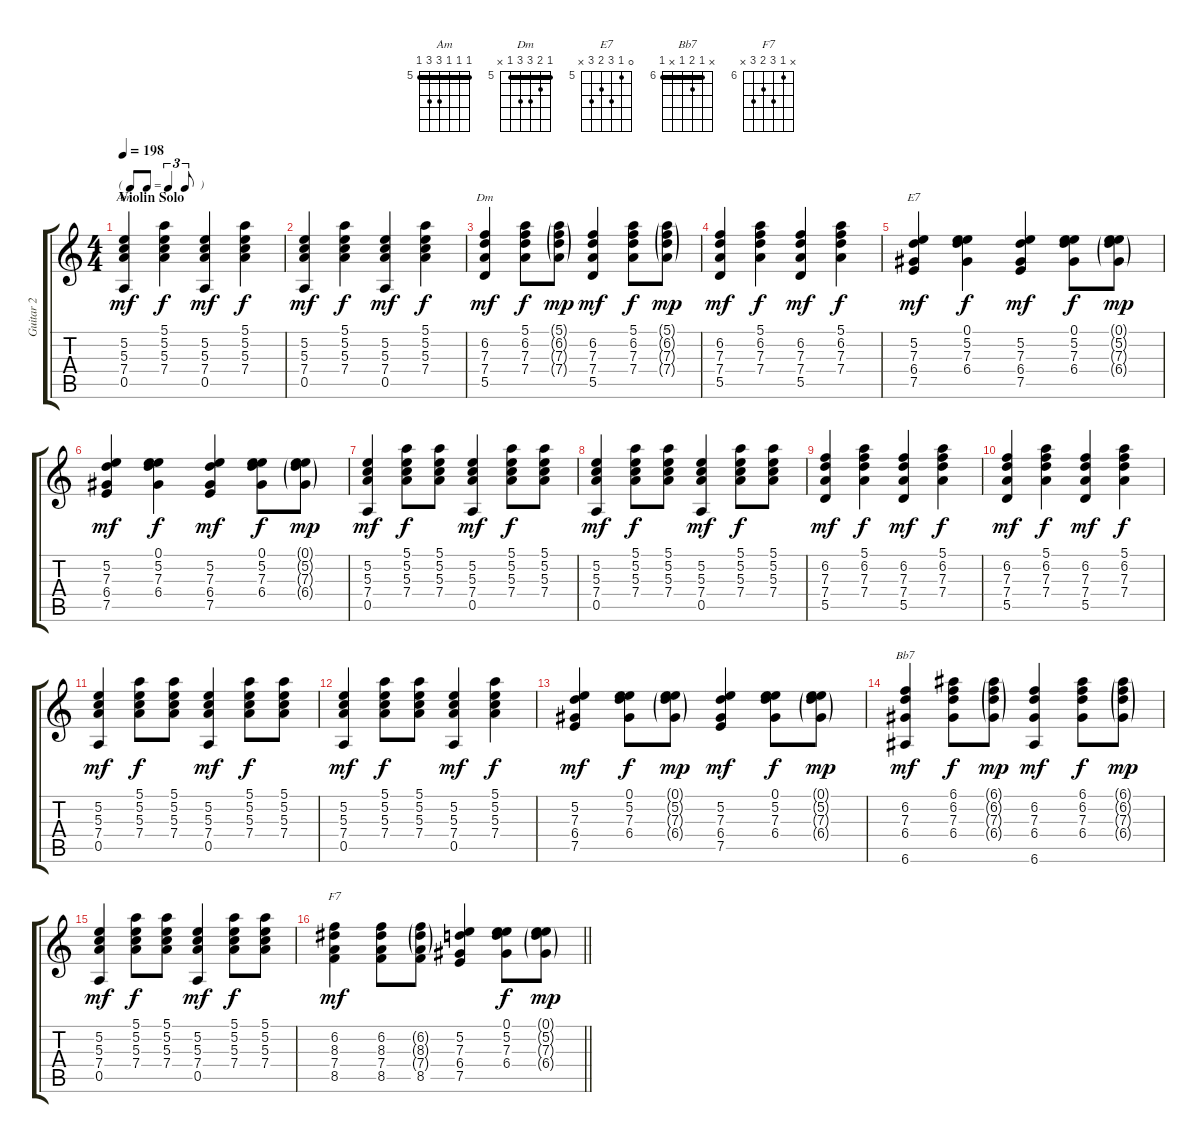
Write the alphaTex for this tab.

\track ("Guitar 2" "Guitar 2") {instrument acousticguitarnylon}
\staff {score tabs}
\tuning (E4 B3 G3 D3 A2 E2) {hide}
\chord ("Am" 5 5 5 7 7 5) {firstfret 5 barre 5}
\chord ("Dm" 5 6 7 7 5 x) {firstfret 5 barre 5}
\chord ("E7" 0 5 7 6 7 x) {firstfret 5}
\chord ("Bb7" x 6 7 6 x 6) {firstfret 6 barre 6}
\chord ("F7" x 6 8 7 8 x) {firstfret 6}
\ts (4 4)
\tf triplet8th
\section ("" "Violin Solo")
\tempo 198
\clef g2
\ks c
(5.2 5.3 7.4 0.5).4{ch "Am" dy mf} (5.1 5.2 5.3 7.4).4{dy f} (5.2 5.3 7.4 0.5).4{dy mf} (5.1 5.2 5.3 7.4).4{dy f} |
(5.2 5.3 7.4 0.5).4{dy mf} (5.1 5.2 5.3 7.4).4{dy f} (5.2 5.3 7.4 0.5).4{dy mf} (5.1 5.2 5.3 7.4).4{dy f} |
(6.2 7.3 7.4 5.5).4{ch "Dm" dy mf} (5.1 6.2 7.3 7.4).8{dy f} (5.1{g} 6.2{g} 7.3{g} 7.4{g}).8{dy mp} (6.2 7.3 7.4 5.5).4{dy mf} (5.1 6.2 7.3 7.4).8{dy f} (5.1{g} 6.2{g} 7.3{g} 7.4{g}).8{dy mp} |
(6.2 7.3 7.4 5.5).4{dy mf} (5.1 6.2 7.3 7.4).4{dy f} (6.2 7.3 7.4 5.5).4{dy mf} (5.1 6.2 7.3 7.4).4{dy f} |
(5.2 7.3 6.4 7.5).4{ch "E7" dy mf} (0.1 5.2 7.3 6.4).4{dy f} (5.2 7.3 6.4 7.5).4{dy mf} (0.1 5.2 7.3 6.4).8{dy f} (0.1{g} 5.2{g} 7.3{g} 6.4{g}).8{dy mp} |
(5.2 7.3 6.4 7.5).4{dy mf} (0.1 5.2 7.3 6.4).4{dy f} (5.2 7.3 6.4 7.5).4{dy mf} (0.1 5.2 7.3 6.4).8{dy f} (0.1{g} 5.2{g} 7.3{g} 6.4{g}).8{dy mp} |
(5.2 5.3 7.4 0.5).4{dy mf} (5.1 5.2 5.3 7.4).8{dy f} (5.1 5.2 5.3 7.4).8 (5.2 5.3 7.4 0.5).4{dy mf} (5.1 5.2 5.3 7.4).8{dy f} (5.1 5.2 5.3 7.4).8 |
(5.2 5.3 7.4 0.5).4{dy mf} (5.1 5.2 5.3 7.4).8{dy f} (5.1 5.2 5.3 7.4).8 (5.2 5.3 7.4 0.5).4{dy mf} (5.1 5.2 5.3 7.4).8{dy f} (5.1 5.2 5.3 7.4).8 |
(6.2 7.3 7.4 5.5).4{dy mf} (5.1 6.2 7.3 7.4).4{dy f} (6.2 7.3 7.4 5.5).4{dy mf} (5.1 6.2 7.3 7.4).4{dy f} |
(6.2 7.3 7.4 5.5).4{dy mf} (5.1 6.2 7.3 7.4).4{dy f} (6.2 7.3 7.4 5.5).4{dy mf} (5.1 6.2 7.3 7.4).4{dy f} |
(5.2 5.3 7.4 0.5).4{dy mf} (5.1 5.2 5.3 7.4).8{dy f} (5.1 5.2 5.3 7.4).8 (5.2 5.3 7.4 0.5).4{dy mf} (5.1 5.2 5.3 7.4).8{dy f} (5.1 5.2 5.3 7.4).8 |
(5.2 5.3 7.4 0.5).4{dy mf} (5.1 5.2 5.3 7.4).8{dy f} (5.1 5.2 5.3 7.4).8 (5.2 5.3 7.4 0.5).4{dy mf} (5.1 5.2 5.3 7.4).4{dy f} |
(5.2 7.3 6.4 7.5).4{dy mf} (0.1 5.2 7.3 6.4).8{dy f} (0.1{g} 5.2{g} 7.3{g} 6.4{g}).8{dy mp} (5.2 7.3 6.4 7.5).4{dy mf} (0.1 5.2 7.3 6.4).8{dy f} (0.1{g} 5.2{g} 7.3{g} 6.4{g}).8{dy mp} |
(6.2 7.3 6.4 6.6).4{ch "Bb7" dy mf} (6.1 6.2 7.3 6.4).8{dy f} (6.1{g} 6.2{g} 7.3{g} 6.4{g}).8{dy mp} (6.2 7.3 6.4 6.6).4{dy mf} (6.1 6.2 7.3 6.4).8{dy f} (6.1{g} 6.2{g} 7.3{g} 6.4{g}).8{dy mp} |
(5.2 5.3 7.4 0.5).4{dy mf} (5.1 5.2 5.3 7.4).8{dy f} (5.1 5.2 5.3 7.4).8 (5.2 5.3 7.4 0.5).4{dy mf} (5.1 5.2 5.3 7.4).8{dy f} (5.1 5.2 5.3 7.4).8 |
\barLineRight lightlight
(6.2 8.3 7.4 8.5).4{ch "F7" dy mf} (6.2 8.3 7.4 8.5).8 (6.2{g} 8.3{g} 7.4{g} 8.5).8 (5.2 7.3 6.4 7.5).4 (0.1 5.2 7.3 6.4).8{dy f} (0.1{g} 5.2{g} 7.3{g} 6.4{g}).8{dy mp}
